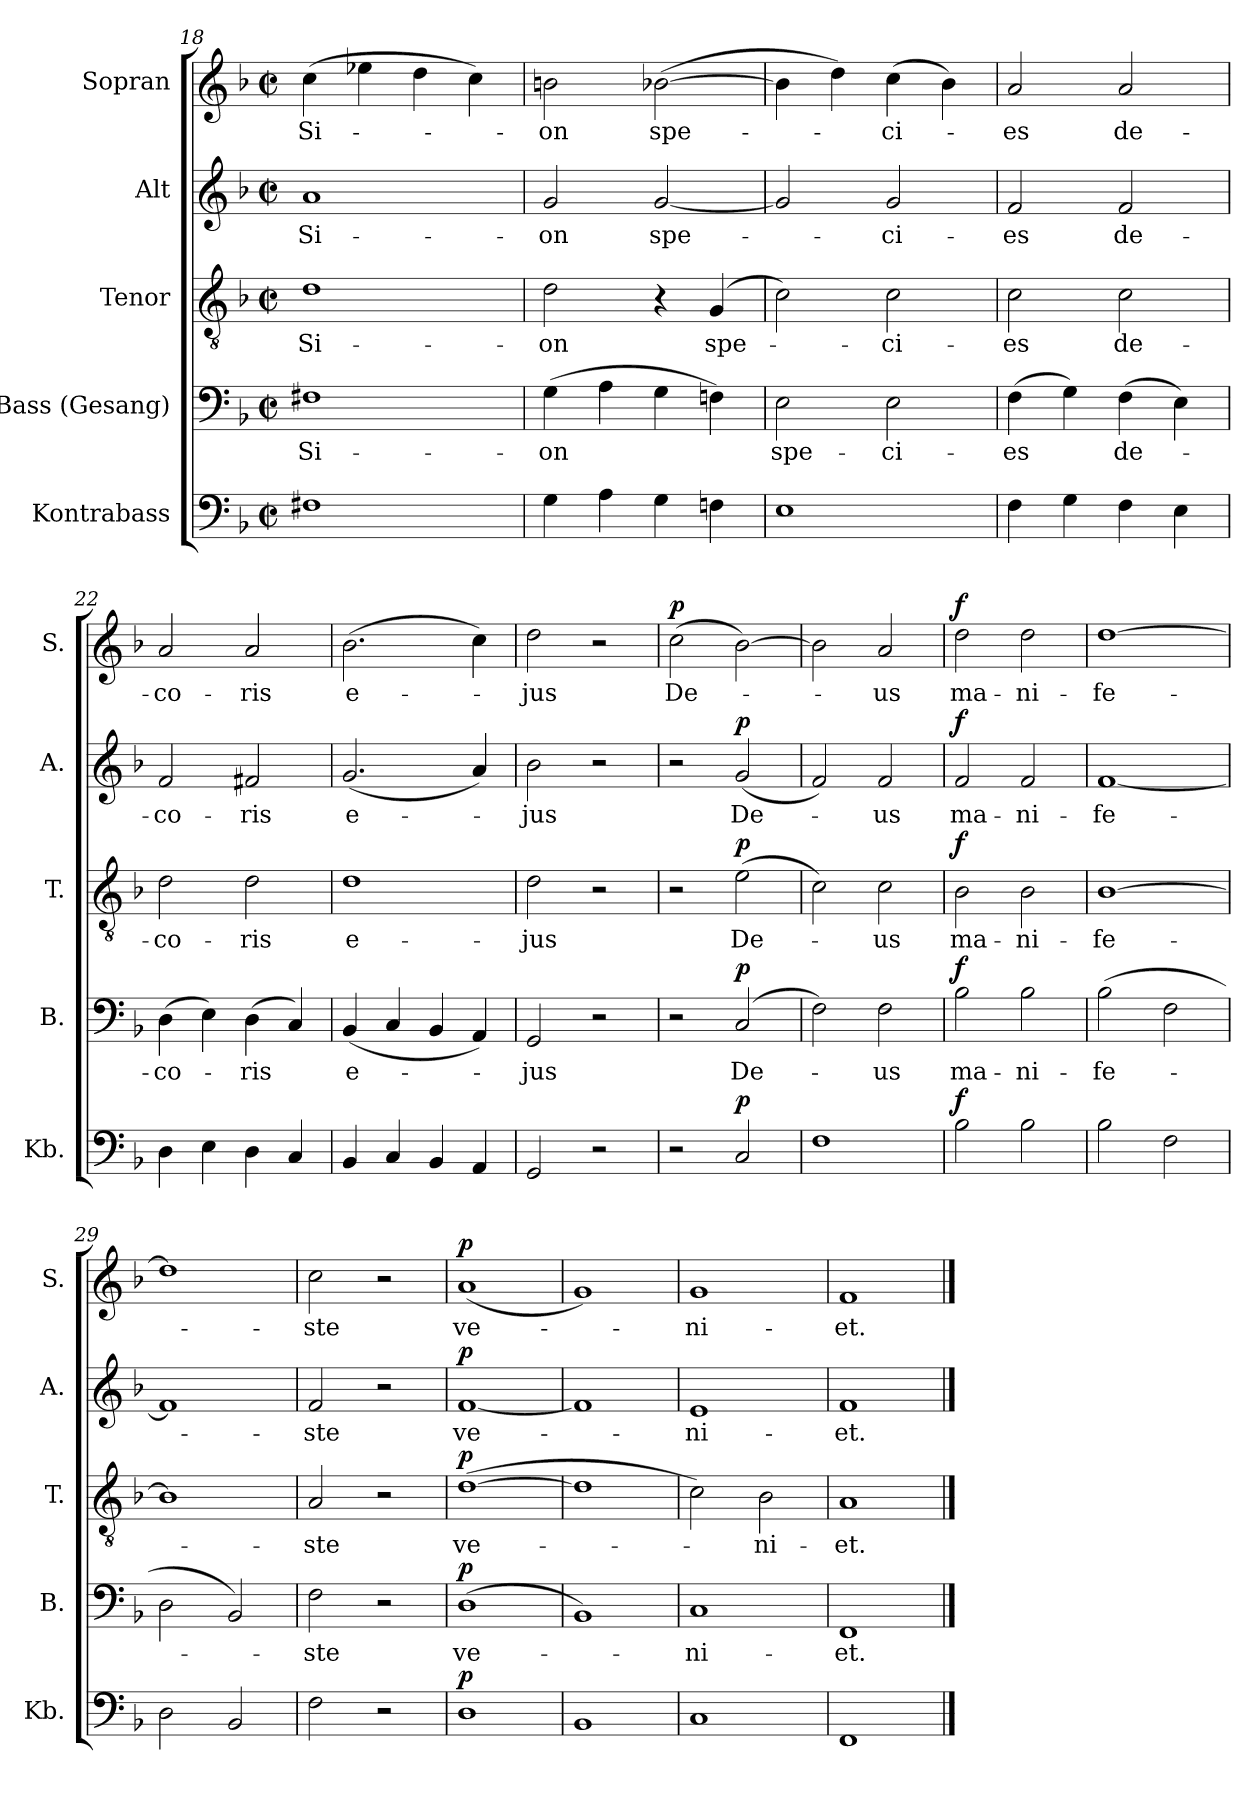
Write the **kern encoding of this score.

**kern	**dynam	**kern	**text	**dynam	**kern	**text	**dynam	**kern	**text	**dynam	**kern	**text	**dynam
*part5	*part5	*part4	*part4	*part4	*part3	*part3	*part3	*part2	*part2	*part2	*part1	*part1	*part1
*staff5	*staff5	*staff4	*staff4	*staff4	*staff3	*staff3	*staff3	*staff2	*staff2	*staff2	*staff1	*staff1	*staff1
*I"Kontrabass	*	*I"Bass (Gesang)	*	*	*I"Tenor	*	*	*I"Alt	*	*	*I"Sopran	*	*
*I'Kb.	*	*I'B.	*	*	*I'T.	*	*	*I'A.	*	*	*I'S.	*	*
!!LO:LB:g=z
*clefF4	*	*clefF4	*	*	*clefGv2	*	*	*clefG2	*	*	*clefG2	*	*
*ITrd7c12	*	*	*	*	*	*	*	*	*	*	*	*	*
*k[b-]	*	*k[b-]	*	*	*k[b-]	*	*	*k[b-]	*	*	*k[b-]	*	*
*F:	*	*F:	*	*	*F:	*	*	*F:	*	*	*F:	*	*
*M2/2	*	*M2/2	*	*	*M2/2	*	*	*M2/2	*	*	*M2/2	*	*
*met(c|)	*	*met(c|)	*	*	*met(c|)	*	*	*met(c|)	*	*	*met(c|)	*	*
=18	=18	=18	=18	=18	=18	=18	=18	=18	=18	=18	=18	=18	=18
!	!	!	!LO:LY:b	!	!	!LO:LY:b	!	!	!LO:LY:b	!	!	!LO:LY:b	!
1FF#X	.	1F#X	-Si-	.	1d	Si-	.	1a	Si-	.	(>4cc\	Si-	.
.	.	.	.	.	.	.	.	.	.	.	4ee-X\	.	.
.	.	.	.	.	.	.	.	.	.	.	4dd\	.	.
.	.	.	.	.	.	.	.	.	.	.	4cc\)	.	.
=19	=19	=19	=19	=19	=19	=19	=19	=19	=19	=19	=19	=19	=19
!	!	!	!LO:LY:b	!	!	!LO:LY:b	!	!	!LO:LY:b	!	!	!LO:LY:b	!
4GG\	.	(>4G\	-on	.	2d\	-on	.	2g/	-on	.	2bn\	-on	.
4AA\	.	4A\	.	.	.	.	.	.	.	.	.	.	.
!	!	!	!	!	!	!	!	!	!LO:LY:b	!	!	!LO:LY:b	!
4GG\	.	4G\	.	.	4r	.	.	[2g/	spe-	.	(>[2b-X\	spe-	.
!	!	!	!	!	!	!LO:LY:b	!	!	!	!	!	!	!
4FFn\	.	4Fn\)	.	.	(4G/	spe-	.	.	.	.	.	.	.
=20	=20	=20	=20	=20	=20	=20	=20	=20	=20	=20	=20	=20	=20
!	!	!	!LO:LY:b	!	!	!	!	!	!	!	!	!	!
1EE	.	2E\	spe-	.	2c\)	.	.	2g/]	.	.	4b-\]	.	.
.	.	.	.	.	.	.	.	.	.	.	4dd\)	.	.
!	!	!	!LO:LY:b	!	!	!LO:LY:b	!	!	!LO:LY:b	!	!	!LO:LY:b	!
.	.	2E\	-ci-	.	2c\	-ci-	.	2g/	-ci-	.	(>4cc\	-ci-	.
.	.	.	.	.	.	.	.	.	.	.	4b-\)	.	.
=21	=21	=21	=21	=21	=21	=21	=21	=21	=21	=21	=21	=21	=21
!	!	!	!LO:LY:b	!	!	!LO:LY:b	!	!	!LO:LY:b	!	!	!LO:LY:b	!
4FF\	.	(>4F\	-es	.	2c\	-es	.	2f/	-es	.	2a/	-es	.
4GG\	.	4G\)	.	.	.	.	.	.	.	.	.	.	.
!	!	!	!LO:LY:b	!	!	!LO:LY:b	!	!	!LO:LY:b	!	!	!LO:LY:b	!
4FF\	.	(>4F\	de-	.	2c\	de-	.	2f/	de-	.	2a/	de-	.
4EE\	.	4E\)	.	.	.	.	.	.	.	.	.	.	.
=22	=22	=22	=22	=22	=22	=22	=22	=22	=22	=22	=22	=22	=22
!	!	!	!LO:LY:b	!	!	!LO:LY:b	!	!	!LO:LY:b	!	!	!LO:LY:b	!
4DD\	.	(>4D\	-co-	.	2d\	-co-	.	2f/	-co-	.	2a/	-co-	.
4EE\	.	4E\)	.	.	.	.	.	.	.	.	.	.	.
!	!	!	!LO:LY:b	!	!	!LO:LY:b	!	!	!LO:LY:b	!	!	!LO:LY:b	!
4DD\	.	(>4D\	-ris	.	2d\	-ris	.	2f#X/	-ris	.	2a/	-ris	.
4CC/	.	4C/)	.	.	.	.	.	.	.	.	.	.	.
!!LO:PB:g=z
=23	=23	=23	=23	=23	=23	=23	=23	=23	=23	=23	=23	=23	=23
!	!	!	!LO:LY:b	!	!	!LO:LY:b	!	!	!LO:LY:b	!	!	!LO:LY:b	!
4BBB-/	.	(<4BB-/	e-	.	1d	e-	.	(<2.g/	e-	.	(>2.b-\	e-	.
4CC/	.	4C/	.	.	.	.	.	.	.	.	.	.	.
4BBB-/	.	4BB-/	.	.	.	.	.	.	.	.	.	.	.
4AAA/	.	4AA/)	.	.	.	.	.	4a/)	.	.	4cc\)	.	.
=24	=24	=24	=24	=24	=24	=24	=24	=24	=24	=24	=24	=24	=24
!	!	!	!LO:LY:b	!	!	!LO:LY:b	!	!	!LO:LY:b	!	!	!LO:LY:b	!
2GGG/	.	2GG/	-jus	.	2d\	-jus	.	2b-\	-jus	.	2dd\	-jus	.
2r	.	2r	.	.	2r	.	.	2r	.	.	2r	.	.
=25	=25	=25	=25	=25	=25	=25	=25	=25	=25	=25	=25	=25	=25
!	!	!	!	!	!	!	!	!	!	!	!	!LO:LY:b	!LO:DY:a
2r	.	2r	.	.	2r	.	.	2r	.	.	(>2cc\	De-	p
!	!LO:DY:a	!	!LO:LY:b	!LO:DY:a	!	!LO:LY:b	!LO:DY:a	!	!LO:LY:b	!LO:DY:a	!	!	!
2CC/	p	(2C/	De-	p	(>2e\	De-	p	(<2g/	De-	p	[2b-\)	.	.
=26	=26	=26	=26	=26	=26	=26	=26	=26	=26	=26	=26	=26	=26
1FF	.	2F\)	.	.	2c\)	.	.	2f/)	.	.	2b-\]	.	.
!	!	!	!LO:LY:b	!	!	!LO:LY:b	!	!	!LO:LY:b	!	!	!LO:LY:b	!
.	.	2F\	-us	.	2c\	-us	.	2f/	-us	.	2a/	-us	.
=27	=27	=27	=27	=27	=27	=27	=27	=27	=27	=27	=27	=27	=27
!	!LO:DY:a	!	!LO:LY:b	!LO:DY:a	!	!LO:LY:b	!LO:DY:a	!	!LO:LY:b	!LO:DY:a	!	!LO:LY:b	!LO:DY:a
2BB-\	f	2B-\	ma-	f	2B-\	ma-	f	2f/	ma-	f	2dd\	ma-	f
!	!	!	!LO:LY:b	!	!	!LO:LY:b	!	!	!LO:LY:b	!	!	!LO:LY:b	!
2BB-\	.	2B-\	-ni-	.	2B-\	-ni-	.	2f/	-ni-	.	2dd\	-ni-	.
=28	=28	=28	=28	=28	=28	=28	=28	=28	=28	=28	=28	=28	=28
!	!	!	!LO:LY:b	!	!	!LO:LY:b	!	!	!LO:LY:b	!	!	!LO:LY:b	!
2BB-\	.	(>2B-\	-fe-	.	[1B-	-fe-	.	[1f	-fe-	.	[1dd	-fe-	.
2FF\	.	2F\	.	.	.	.	.	.	.	.	.	.	.
!!LO:LB:g=z
=29	=29	=29	=29	=29	=29	=29	=29	=29	=29	=29	=29	=29	=29
2DD\	.	2D\	.	.	1B-]	.	.	1f]	.	.	1dd]	.	.
2BBB-/	.	2BB-/)	.	.	.	.	.	.	.	.	.	.	.
=30	=30	=30	=30	=30	=30	=30	=30	=30	=30	=30	=30	=30	=30
!	!	!	!LO:LY:b	!	!	!LO:LY:b	!	!	!LO:LY:b	!	!	!LO:LY:b	!
2FF\	.	2F\	-ste	.	2A/	-ste	.	2f/	-ste	.	2cc\	-ste	.
2r	.	2r	.	.	2r	.	.	2r	.	.	2r	.	.
=31	=31	=31	=31	=31	=31	=31	=31	=31	=31	=31	=31	=31	=31
!	!LO:DY:a	!	!LO:LY:b	!LO:DY:a	!	!LO:LY:b	!LO:DY:a	!	!LO:LY:b	!LO:DY:a	!	!LO:LY:b	!LO:DY:a
1DD	p	(>1D	ve-	p	(>[1d	ve-	p	[1f	ve-	p	(>1a	ve-	p
=32	=32	=32	=32	=32	=32	=32	=32	=32	=32	=32	=32	=32	=32
1BBB-	.	1BB-)	.	.	1d]	.	.	1f]	.	.	1g)	.	.
=33	=33	=33	=33	=33	=33	=33	=33	=33	=33	=33	=33	=33	=33
!	!	!	!LO:LY:b	!	!	!	!	!	!LO:LY:b	!	!	!LO:LY:b	!
1CC	.	1C	-ni-	.	2c\)	.	.	1e	-ni-	.	1g	-ni-	.
!	!	!	!	!	!	!LO:LY:b	!	!	!	!	!	!	!
.	.	.	.	.	2B-\	-ni-	.	.	.	.	.	.	.
=34	=34	=34	=34	=34	=34	=34	=34	=34	=34	=34	=34	=34	=34
!	!	!	!LO:LY:b	!	!	!LO:LY:b	!	!	!LO:LY:b	!	!	!LO:LY:b	!
1FFF	.	1FF	-et.	.	1A	-et.	.	1f	-et.	.	1f	-et.	.
==	==	==	==	==	==	==	==	==	==	==	==	==	==
*-	*-	*-	*-	*-	*-	*-	*-	*-	*-	*-	*-	*-	*-
